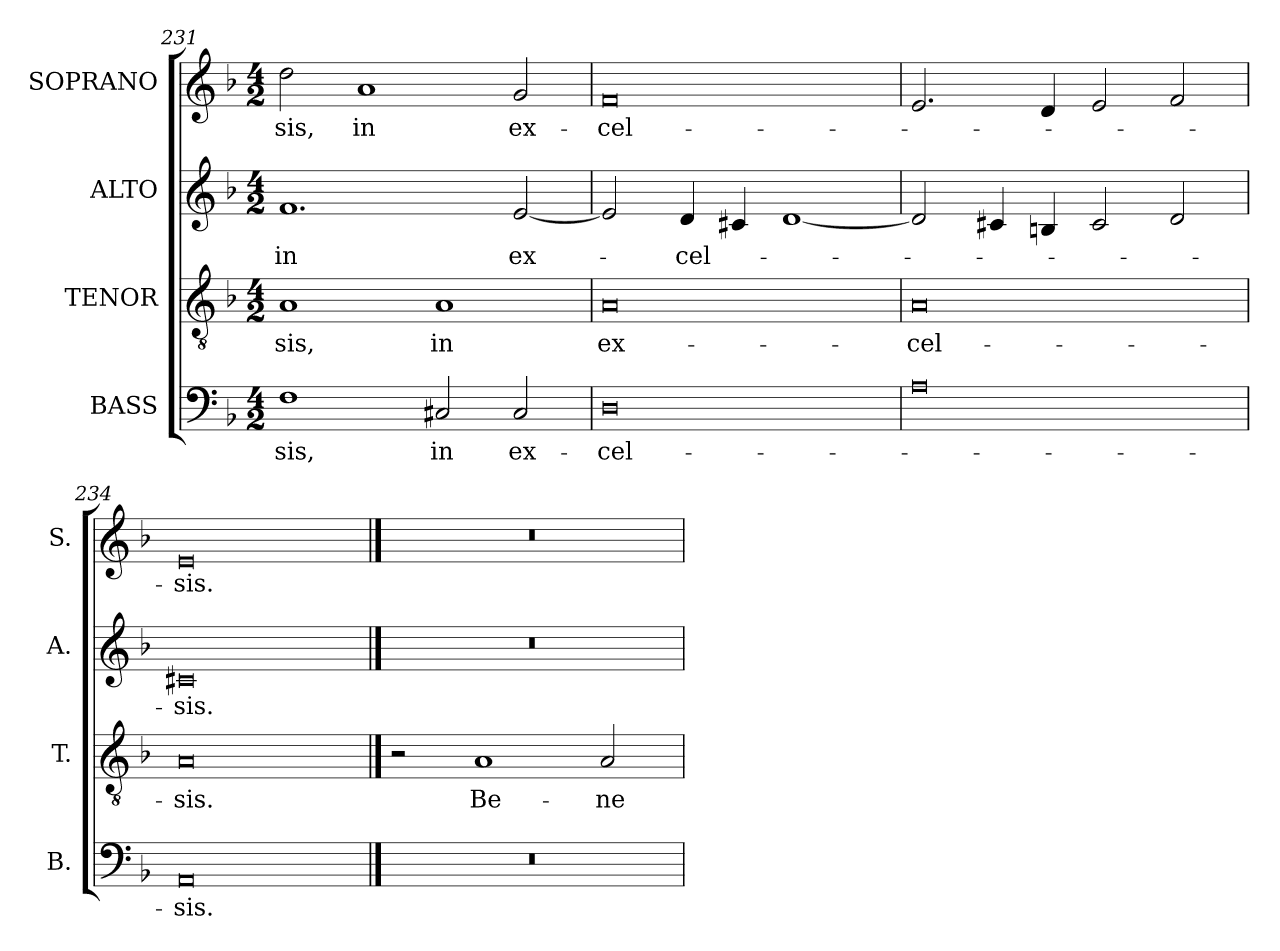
**kern	**text	**kern	**text	**kern	**text	**kern	**text
*part4	*part4	*part3	*part3	*part2	*part2	*part1	*part1
*staff4	*staff4	*staff3	*staff3	*staff2	*staff2	*staff1	*staff1
*I"BASS	*	*I"TENOR	*	*I"ALTO	*	*I"SOPRANO	*
*I'B.	*	*I'T.	*	*I'A.	*	*I'S.	*
*clefF4	*	*clefGv2	*	*clefG2	*	*clefG2	*
*	*	*ITrd7c12	*	*	*	*	*
*k[b-]	*	*k[b-]	*	*k[b-]	*	*k[b-]	*
*F:	*	*F:	*	*F:	*	*F:	*
*M4/2	*	*M4/2	*	*M4/2	*	*M4/2	*
=231	=231	=231	=231	=231	=231	=231	=231
!	!LO:LY:b:color=#000000	!	!	!	!	!	!
!	!	!	!LO:LY:b:color=#000000	!	!	!	!
!	!	!	!	!	!LO:LY:b:color=#000000	!	!
!	!	!	!	!	!	!	!LO:LY:b:color=#000000
1Fi	-sis,	1AAi	-sis,	1.fi	in	2ddi\	-sis,
!	!	!	!	!	!	!	!LO:LY:b:color=#000000
.	.	.	.	.	.	1ai	in
!	!LO:LY:b:color=#000000	!	!	!	!	!	!
!	!	!	!LO:LY:b:color=#000000	!	!	!	!
2C#Xi/	in	1AAi	in	.	.	.	.
!	!LO:LY:b:color=#000000	!	!	!	!	!	!
!	!	!	!	!	!LO:LY:b:color=#000000	!	!
!	!	!	!	!	!	!	!LO:LY:b:color=#000000
2C#i/	ex-	.	.	[2ei/	ex-	2gi/	ex-
=232	=232	=232	=232	=232	=232	=232	=232
!	!LO:LY:b:color=#000000	!	!	!	!	!	!
!	!	!	!LO:LY:b:color=#000000	!	!	!	!
!	!	!	!	!	!	!	!LO:LY:b:color=#000000
0Di	-cel-	0AAi	ex-	2ei/]	.	0fi	-cel-
!	!	!	!	!	!LO:LY:b:color=#000000	!	!
.	.	.	.	4di/	-cel-	.	.
.	.	.	.	4c#Xi/	.	.	.
.	.	.	.	[1di	.	.	.
=233	=233	=233	=233	=233	=233	=233	=233
!	!	!	!LO:LY:b:color=#000000	!	!	!	!
0Ai	.	0AAi	-cel-	2di/]	.	2.ei/	.
.	.	.	.	4c#Xi/	.	.	.
.	.	.	.	4Bni/	.	4di/	.
.	.	.	.	2c#i/	.	2ei/	.
.	.	.	.	2di/	.	2fi/	.
=234	=234	=234	=234	=234	=234	=234	=234
!	!LO:LY:b:color=#000000	!	!	!	!	!	!
!	!	!	!LO:LY:b:color=#000000	!	!	!	!
!	!	!	!	!	!LO:LY:b:color=#000000	!	!
!	!	!	!	!	!	!	!LO:LY:b:color=#000000
0AAi	-sis.	0AAi	-sis.	0c#Xi	-sis.	0ei	-sis.
!!LO:LB:g=z
==235	==235	==235	==235	==235	==235	==235	==235
!LO:N:vis=1	!	!	!	!LO:N:vis=1	!	!LO:N:vis=1	!
0r	.	2r	.	0r	.	0r	.
!	!	!	!LO:LY:b:color=#000000	!	!	!	!
.	.	1AAi	Be-	.	.	.	.
!	!	!	!LO:LY:b:color=#000000	!	!	!	!
.	.	2AAi/	-ne-	.	.	.	.
=	=	=	=	=	=	=	=
*-	*-	*-	*-	*-	*-	*-	*-
